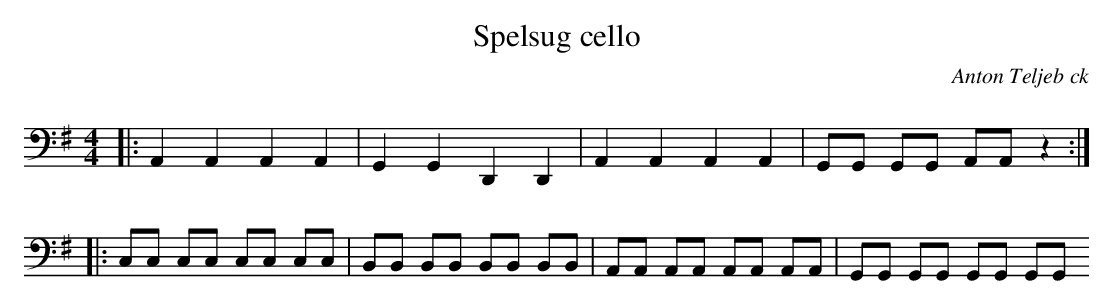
X:1
T:Spelsug cello
C:Anton Teljeb ck
M:4/4
L:1/8
K:G
|:A,,2 A,,2 A,,2 A,,2 | G,,2 G,,2 D,,2 D,,2 | A,,2 A,,2 A,,2 A,,2 | G,,G,, G,,G,, A,,A,, z2 :|
|: C,C, C,C, C,C, C,C, | B,,B,, B,,B,, B,,B,, B,,B,, | A,,A,, A,,A,, A,,A,, A,,A,, | G,,G,, G,,G,, G,,G,, G,,G,,
